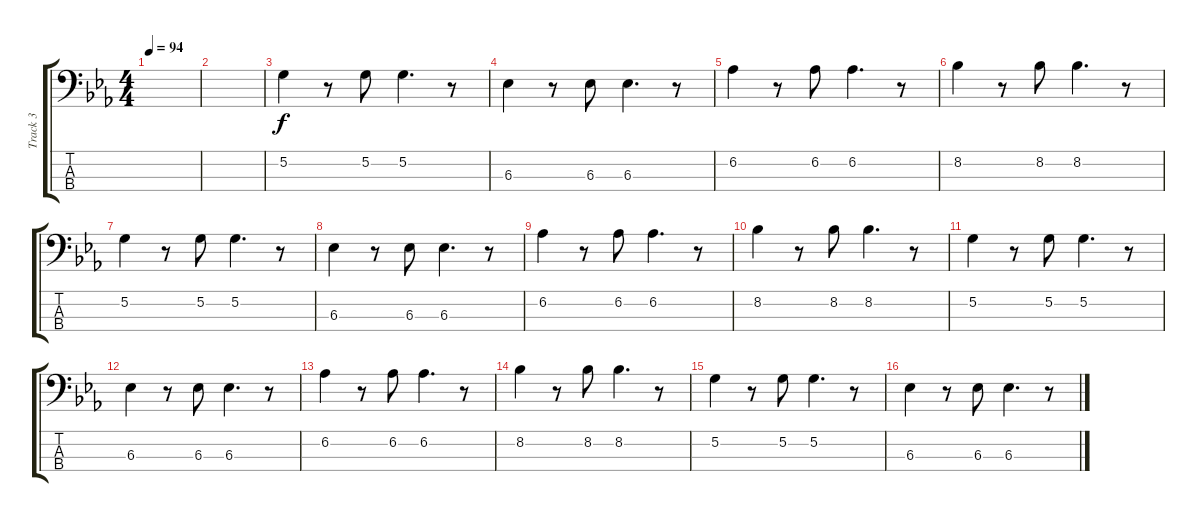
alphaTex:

\track ("Track 3" "Track 3") {instrument electricbassfinger}
\staff {score tabs}
\tuning (G2 D2 A1 E1) {hide}
\ts (4 4)
\tempo 94
\clef f4
\ks eb
|
|
5.2.4 r.8 5.2.8 5.2.4{d} r.8 |
6.3.4 r.8 6.3.8 6.3.4{d} r.8 |
6.2.4 r.8 6.2.8 6.2.4{d} r.8 |
8.2.4 r.8 8.2.8 8.2.4{d} r.8 |
5.2.4 r.8 5.2.8 5.2.4{d} r.8 |
6.3.4 r.8 6.3.8 6.3.4{d} r.8 |
6.2.4 r.8 6.2.8 6.2.4{d} r.8 |
8.2.4 r.8 8.2.8 8.2.4{d} r.8 |
5.2.4 r.8 5.2.8 5.2.4{d} r.8 |
6.3.4 r.8 6.3.8 6.3.4{d} r.8 |
6.2.4 r.8 6.2.8 6.2.4{d} r.8 |
8.2.4 r.8 8.2.8 8.2.4{d} r.8 |
5.2.4 r.8 5.2.8 5.2.4{d} r.8 |
6.3.4 r.8 6.3.8 6.3.4{d} r.8
